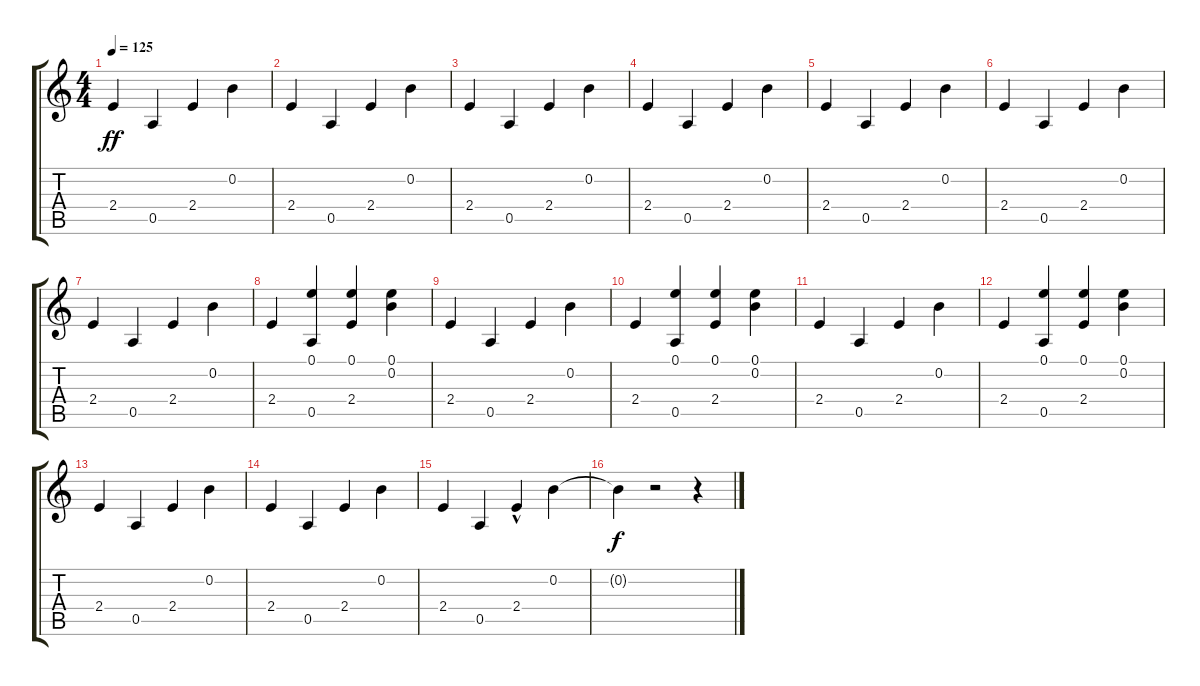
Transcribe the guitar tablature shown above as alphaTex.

\track "" {instrument acousticguitarnylon}
\staff {score tabs}
\tuning (E4 B3 G3 D3 A2 E2) {hide}
\ts (4 4)
\tempo 125
\clef g2
\ks c
2.4.4{dy ff} 0.5.4 2.4.4 0.2.4 |
2.4.4 0.5.4 2.4.4 0.2.4 |
2.4.4 0.5.4 2.4.4 0.2.4 |
2.4.4 0.5.4 2.4.4 0.2.4 |
2.4.4 0.5.4 2.4.4 0.2.4 |
2.4.4 0.5.4 2.4.4 0.2.4 |
2.4.4 0.5.4 2.4.4 0.2.4 |
2.4.4 (0.1 0.5).4 (0.1 2.4).4 (0.1 0.2).4 |
2.4.4 0.5.4 2.4.4 0.2.4 |
2.4.4 (0.1 0.5).4 (0.1 2.4).4 (0.1 0.2).4 |
2.4.4 0.5.4 2.4.4 0.2.4 |
2.4.4 (0.1 0.5).4 (0.1 2.4).4 (0.1 0.2).4 |
2.4.4 0.5.4 2.4.4 0.2.4 |
2.4.4 0.5.4 2.4.4 0.2.4 |
2.4.4 0.5.4 2.4{hac}.4 0.2.4 |
0.2{t}.4{dy f} r.2 r.4
